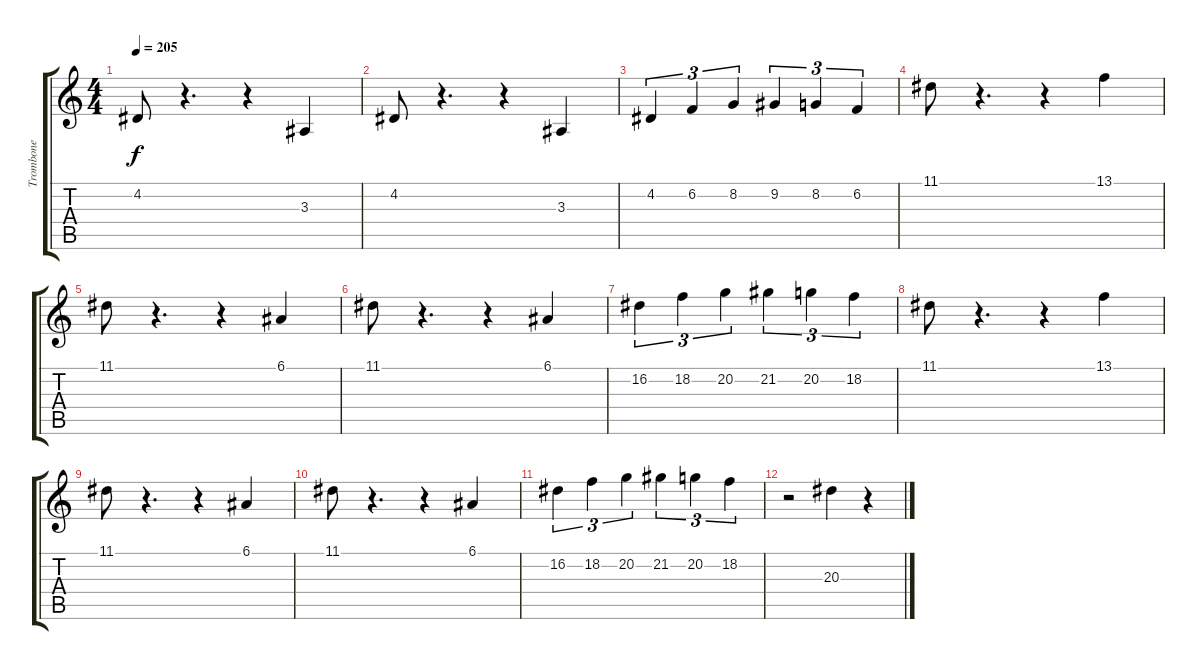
\track ("Trombone" "Trombone") {instrument trombone}
\staff {score tabs}
\tuning (E4 B3 G3 D3 A2 E2) {hide}
\ts (4 4)
\tempo 205
\clef g2
\ks c
4.2.8{dy f} r.4{d} r.4 3.3.4 |
4.2.8 r.4{d} r.4 3.3.4 |
4.2.4{tu (3 2)} 6.2.4{tu (3 2)} 8.2.4{tu (3 2)} 9.2.4{tu (3 2)} 8.2.4{tu (3 2)} 6.2.4{tu (3 2)} |
11.1.8 r.4{d} r.4 13.1.4 |
11.1.8 r.4{d} r.4 6.1.4 |
11.1.8 r.4{d} r.4 6.1.4 |
16.2.4{tu (3 2)} 18.2.4{tu (3 2)} 20.2.4{tu (3 2)} 21.2.4{tu (3 2)} 20.2.4{tu (3 2)} 18.2.4{tu (3 2)} |
11.1.8 r.4{d} r.4 13.1.4 |
11.1.8 r.4{d} r.4 6.1.4 |
11.1.8 r.4{d} r.4 6.1.4 |
16.2.4{tu (3 2)} 18.2.4{tu (3 2)} 20.2.4{tu (3 2)} 21.2.4{tu (3 2)} 20.2.4{tu (3 2)} 18.2.4{tu (3 2)} |
r.2 20.3.4 r.4
